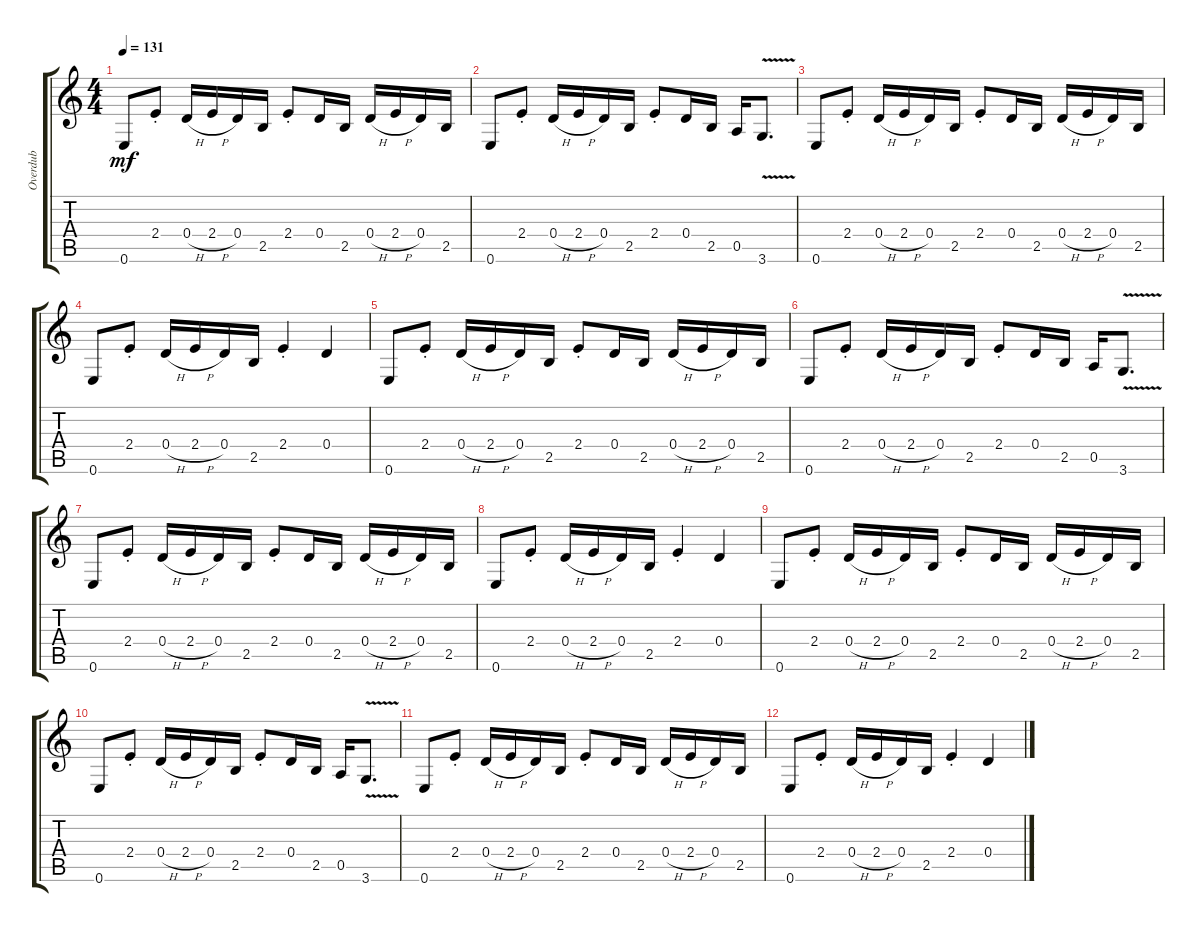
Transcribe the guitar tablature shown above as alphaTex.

\track ("Overdub" "Overdub") {instrument overdrivenguitar}
\staff {score tabs}
\tuning (E4 B3 G3 D3 A2 E2) {hide}
\ts (4 4)
\tempo 131
\clef g2
\ks c
0.6.8{dy mf} 2.4{st}.8 0.4{h}.16 2.4{h}.16 0.4.16 2.5.16 2.4{st}.8 0.4.16 2.5.16 0.4{h}.16 2.4{h}.16 0.4.16 2.5.16 |
0.6.8 2.4{st}.8 0.4{h}.16 2.4{h}.16 0.4.16 2.5.16 2.4{st}.8 0.4.16 2.5.16 0.5.16 3.6{v}.8{d} |
0.6.8 2.4{st}.8 0.4{h}.16 2.4{h}.16 0.4.16 2.5.16 2.4{st}.8 0.4.16 2.5.16 0.4{h}.16 2.4{h}.16 0.4.16 2.5.16 |
0.6.8 2.4{st}.8 0.4{h}.16 2.4{h}.16 0.4.16 2.5.16 2.4{st}.4 0.4.4 |
0.6.8 2.4{st}.8 0.4{h}.16 2.4{h}.16 0.4.16 2.5.16 2.4{st}.8 0.4.16 2.5.16 0.4{h}.16 2.4{h}.16 0.4.16 2.5.16 |
0.6.8 2.4{st}.8 0.4{h}.16 2.4{h}.16 0.4.16 2.5.16 2.4{st}.8 0.4.16 2.5.16 0.5.16 3.6{v}.8{d} |
0.6.8 2.4{st}.8 0.4{h}.16 2.4{h}.16 0.4.16 2.5.16 2.4{st}.8 0.4.16 2.5.16 0.4{h}.16 2.4{h}.16 0.4.16 2.5.16 |
0.6.8 2.4{st}.8 0.4{h}.16 2.4{h}.16 0.4.16 2.5.16 2.4{st}.4 0.4.4 |
0.6.8 2.4{st}.8 0.4{h}.16 2.4{h}.16 0.4.16 2.5.16 2.4{st}.8 0.4.16 2.5.16 0.4{h}.16 2.4{h}.16 0.4.16 2.5.16 |
0.6.8 2.4{st}.8 0.4{h}.16 2.4{h}.16 0.4.16 2.5.16 2.4{st}.8 0.4.16 2.5.16 0.5.16 3.6{v}.8{d} |
0.6.8 2.4{st}.8 0.4{h}.16 2.4{h}.16 0.4.16 2.5.16 2.4{st}.8 0.4.16 2.5.16 0.4{h}.16 2.4{h}.16 0.4.16 2.5.16 |
0.6.8 2.4{st}.8 0.4{h}.16 2.4{h}.16 0.4.16 2.5.16 2.4{st}.4 0.4.4
